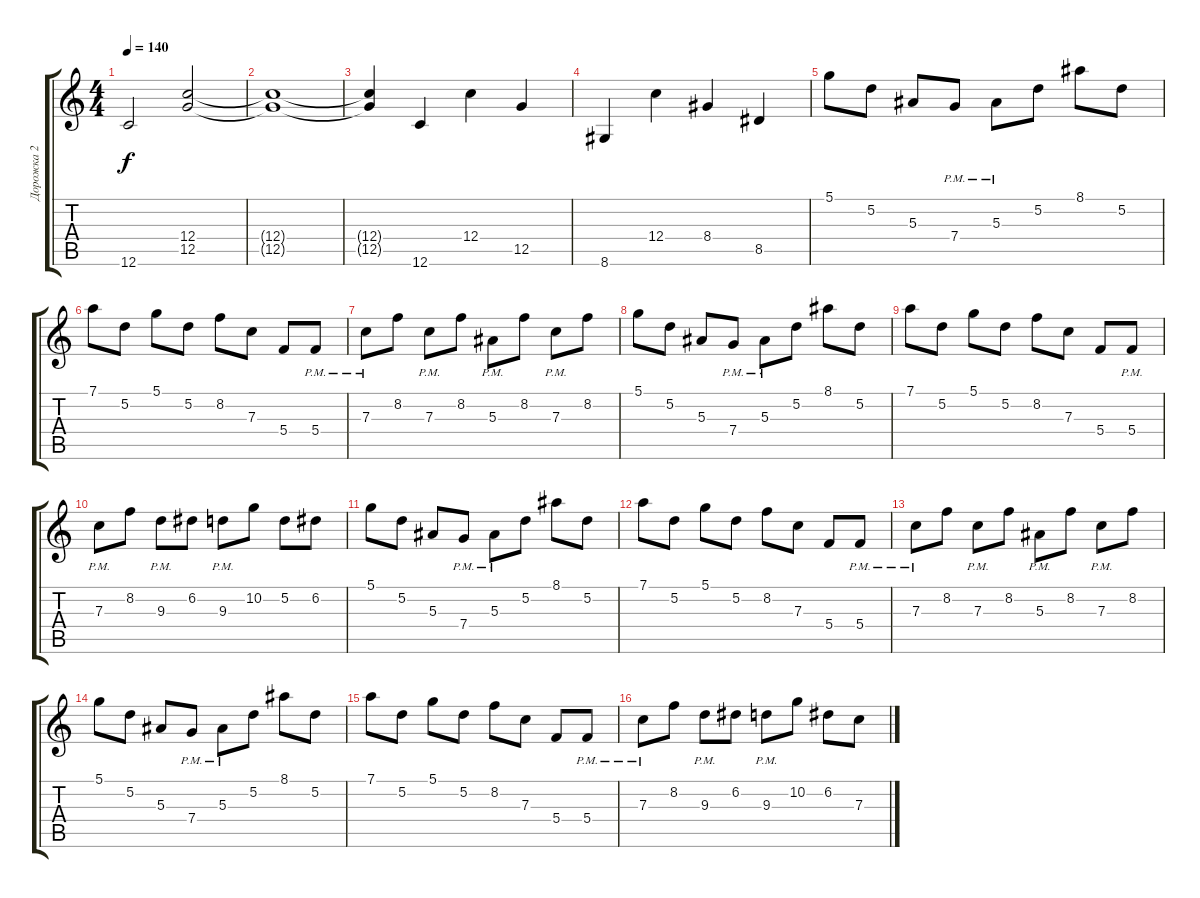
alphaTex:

\track ("Дорожка 2" "Дорожка 2") {instrument distortionguitar}
\staff {score tabs}
\tuning (D4 A3 F3 C3 G2 C2) {hide}
\ts (4 4)
\tempo 140
\clef g2
\ks c
12.6.2{dy f} (12.4 12.5).2 |
(12.4{t} 12.5{t}).1 |
(12.4{t} 12.5{t}).4 12.6.4 12.4.4 12.5.4 |
8.6.4 12.4.4 8.4.4 8.5.4 |
5.1.8{instrument distortionguitar} 5.2.8 5.3.8 7.4{pm}.8 5.3{pm}.8 5.2.8 8.1.8 5.2.8 |
7.1.8 5.2.8 5.1.8 5.2.8 8.2.8 7.3.8 5.4.8 5.4{pm}.8 |
7.3{pm}.8 8.2.8 7.3{pm}.8 8.2.8 5.3{pm}.8 8.2.8 7.3{pm}.8 8.2.8 |
5.1.8 5.2.8 5.3.8 7.4{pm}.8 5.3{pm}.8 5.2.8 8.1.8 5.2.8 |
7.1.8 5.2.8 5.1.8 5.2.8 8.2.8 7.3.8 5.4.8 5.4{pm}.8 |
7.3{pm}.8 8.2.8 9.3{pm}.8 6.2.8 9.3{pm}.8 10.2.8 5.2.8 6.2.8 |
5.1.8 5.2.8 5.3.8 7.4{pm}.8 5.3{pm}.8 5.2.8 8.1.8 5.2.8 |
7.1.8 5.2.8 5.1.8 5.2.8 8.2.8 7.3.8 5.4.8 5.4{pm}.8 |
7.3{pm}.8 8.2.8 7.3{pm}.8 8.2.8 5.3{pm}.8 8.2.8 7.3{pm}.8 8.2.8 |
5.1.8 5.2.8 5.3.8 7.4{pm}.8 5.3{pm}.8 5.2.8 8.1.8 5.2.8 |
7.1.8 5.2.8 5.1.8 5.2.8 8.2.8 7.3.8 5.4.8 5.4{pm}.8 |
7.3{pm}.8 8.2.8 9.3{pm}.8 6.2.8 9.3{pm}.8 10.2.8 6.2.8 7.3.8
